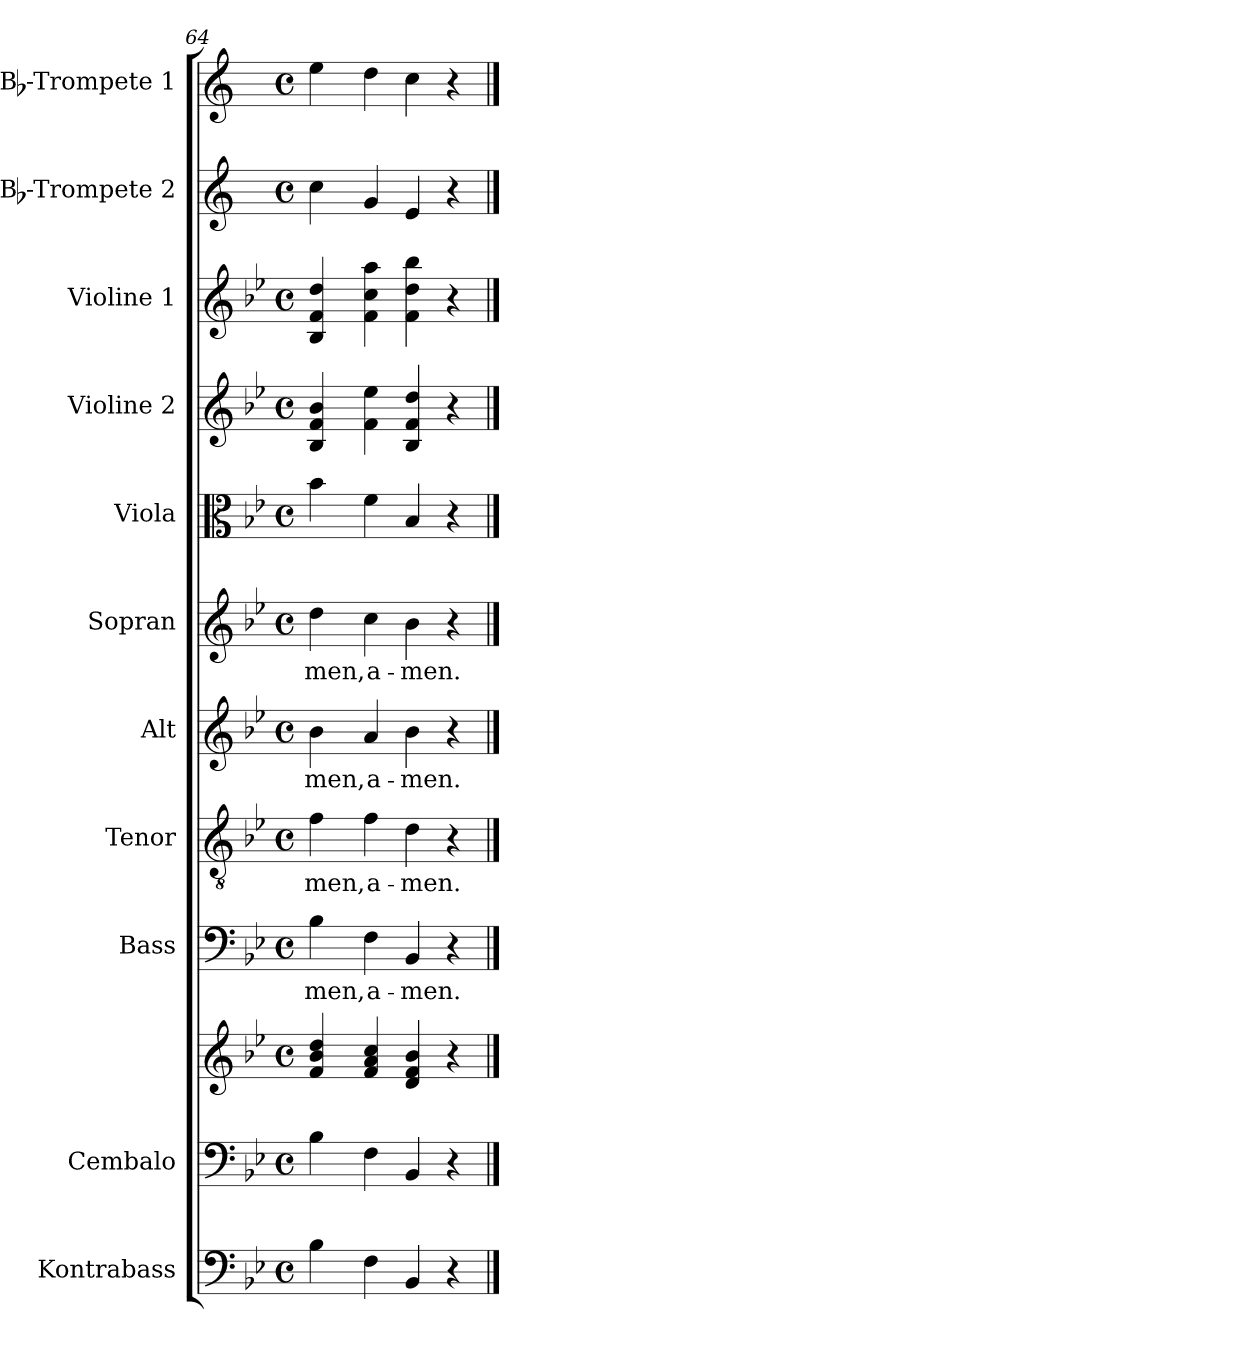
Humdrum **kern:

**kern	**kern	**kern	**kern	**text	**kern	**text	**kern	**text	**kern	**text	**kern	**kern	**kern	**kern	**kern
*part11	*part10	*part10	*part9	*part9	*part8	*part8	*part7	*part7	*part6	*part6	*part5	*part4	*part3	*part2	*part1
*staff12	*staff11	*staff10	*staff9	*staff9	*staff8	*staff8	*staff7	*staff7	*staff6	*staff6	*staff5	*staff4	*staff3	*staff2	*staff1
*I"Kontrabass	*I"Cembalo	*	*I"Bass	*	*I"Tenor	*	*I"Alt	*	*I"Sopran	*	*I"Viola	*I"Violine 2	*I"Violine 1	*I"Bb-Trompete 2	*I"Bb-Trompete 1
*I'Kb.	*I'Cemb.	*	*I'B.	*	*I'T.	*	*I'A.	*	*I'S.	*	*I'Vla.	*I'Vl. 2	*I'Vl. 1	*I'Bb Trp. 2	*I'Bb Trp. 1
*clefF4	*clefF4	*clefG2	*clefF4	*	*clefGv2	*	*clefG2	*	*clefG2	*	*clefC3	*clefG2	*clefG2	*clefG2	*clefG2
*ITrd7c12	*	*	*	*	*	*	*	*	*	*	*	*	*	*ITrd1c2	*ITrd1c2
*k[b-e-]	*k[b-e-]	*k[b-e-]	*k[b-e-]	*	*k[b-e-]	*	*k[b-e-]	*	*k[b-e-]	*	*k[b-e-]	*k[b-e-]	*k[b-e-]	*k[b-e-]	*k[b-e-]
*B-:	*B-:	*B-:	*B-:	*	*B-:	*	*B-:	*	*B-:	*	*B-:	*B-:	*B-:	*B-:	*B-:
*M4/4	*M4/4	*M4/4	*M4/4	*	*M4/4	*	*M4/4	*	*M4/4	*	*M4/4	*M4/4	*M4/4	*M4/4	*M4/4
*met(c)	*met(c)	*met(c)	*met(c)	*	*met(c)	*	*met(c)	*	*met(c)	*	*met(c)	*met(c)	*met(c)	*met(c)	*met(c)
=64	=64	=64	=64	=64	=64	=64	=64	=64	=64	=64	=64	=64	=64	=64	=64
!	!	!	!	!LO:LY:b	!	!LO:LY:b	!	!LO:LY:b	!	!LO:LY:b	!	!	!	!	!
4BB-\	4B-\	4f/ 4b-/ 4dd/	4B-\	-men,	4f\	-men,	4b-\	-men,	4dd\	-men,	4b-\	4B-/ 4f/ 4b-/	4B-/ 4f/ 4dd/	4b-\	4dd\
!	!	!	!	!LO:LY:b	!	!LO:LY:b	!	!LO:LY:b	!	!LO:LY:b	!	!	!	!	!
4FF\	4F\	4f/ 4a/ 4cc/	4F\	a-	4f\	a-	4a/	a-	4cc\	a-	4f\	4f\ 4ee-\	4f\ 4cc\ 4aa\	4f/	4cc\
!	!	!	!	!LO:LY:b	!	!LO:LY:b	!	!LO:LY:b	!	!LO:LY:b	!	!	!	!	!
4BBB-/	4BB-/	4d/ 4f/ 4b-/	4BB-/	-men.	4d\	-men.	4b-\	-men.	4b-\	-men.	4B-/	4B-/ 4f/ 4dd/	4f\ 4dd\ 4bb-\	4d/	4b-\
4r	4r	4r	4r	.	4r	.	4r	.	4r	.	4r	4r	4r	4r	4r
==	==	==	==	==	==	==	==	==	==	==	==	==	==	==	==
*-	*-	*-	*-	*-	*-	*-	*-	*-	*-	*-	*-	*-	*-	*-	*-
